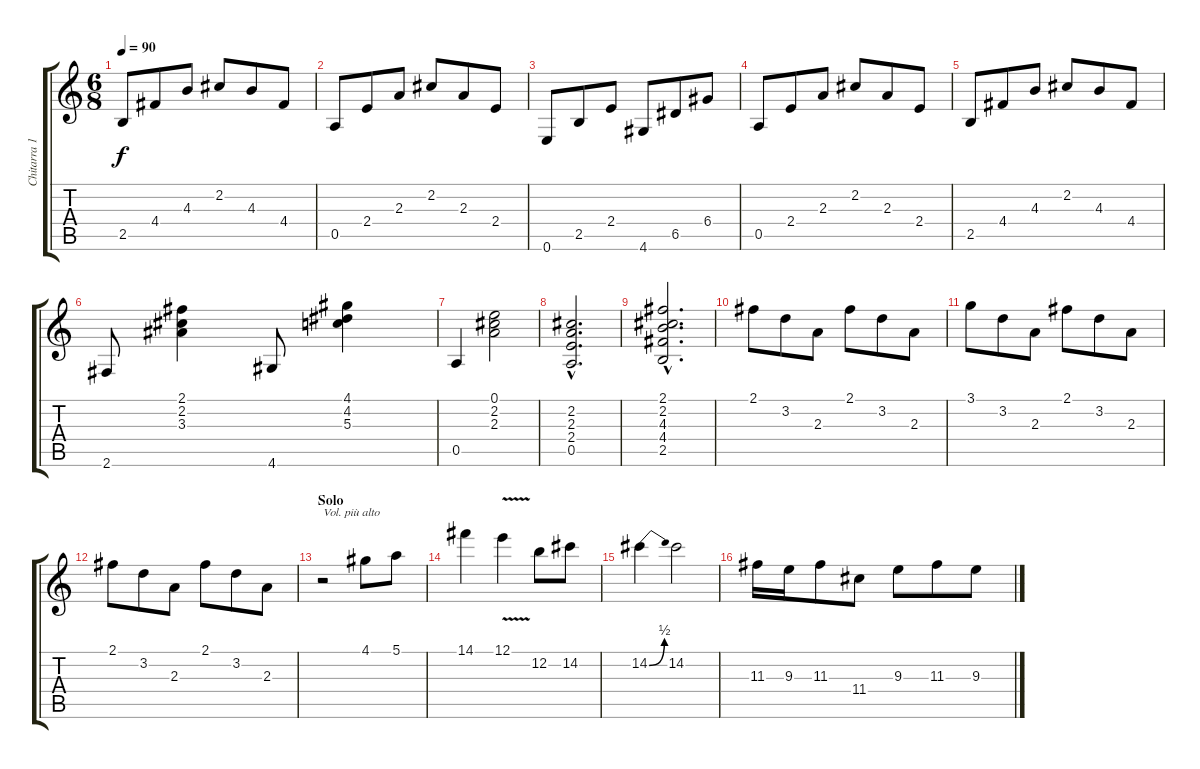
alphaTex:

\track ("Chitarra 1" "Chitarra 1") {instrument electricguitarclean}
\staff {score tabs}
\tuning (E4 B3 G3 D3 A2 E2) {hide}
\ts (6 8)
\tempo 90
\clef g2
\ks c
2.5.8{dy f} 4.4.8 4.3.8 2.2.8 4.3.8 4.4.8 |
0.5.8 2.4.8 2.3.8 2.2.8 2.3.8 2.4.8 |
0.6.8 2.5.8 2.4.8 4.6.8 6.5.8 6.4.8 |
0.5.8 2.4.8 2.3.8 2.2.8 2.3.8 2.4.8 |
2.5.8 4.4.8 4.3.8 2.2.8 4.3.8 4.4.8 |
2.6.8 (2.1 2.2 3.3).4 4.6.8 (4.1 4.2 5.3).4 |
0.5.4 (0.1 2.2 2.3).2 |
(2.2{hac} 2.3{hac} 2.4{hac} 0.5{hac}).2{d} |
(2.1{hac} 2.2{hac} 4.3{hac} 4.4{hac} 2.5{hac}).2{d} |
2.1.8 3.2.8 2.3.8 2.1.8 3.2.8 2.3.8 |
3.1.8 3.2.8 2.3.8 2.1.8 3.2.8 2.3.8 |
2.1.8 3.2.8 2.3.8 2.1.8 3.2.8 2.3.8 |
\section ("" "Solo")
r.2{txt "Vol. più alto" volume 16} 4.1.8 5.1.8 |
14.1.4 12.1{v}.4 12.2.8 14.2.8 |
14.2{be (bend 0 0 60 2)}.4 14.2.2 |
11.3.16 9.3.16 11.3.8 11.4.8 9.3.8 11.3.8 9.3.8
